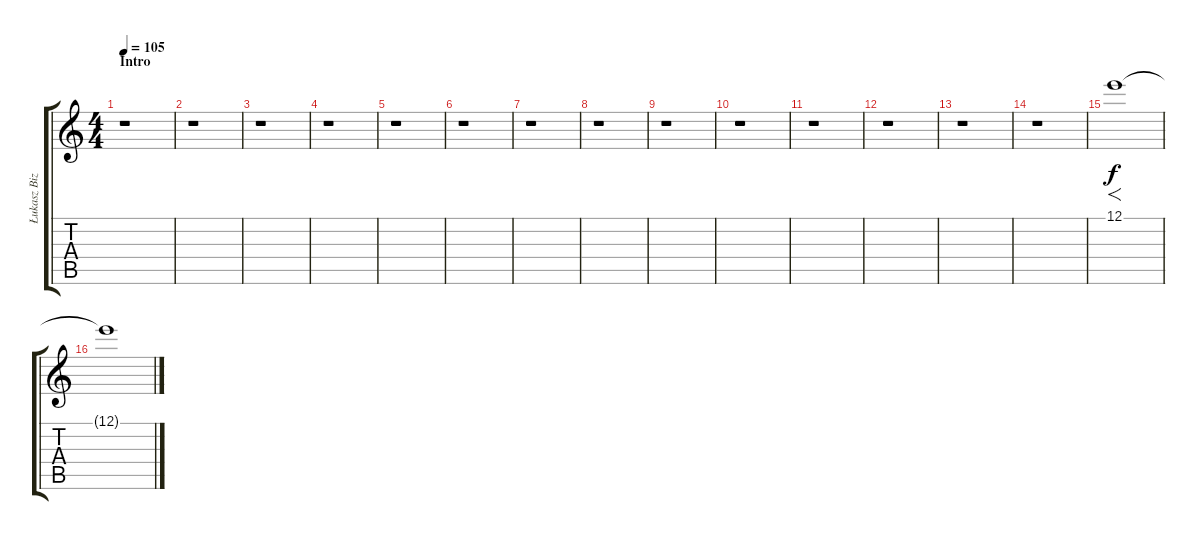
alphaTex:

\track ("Łukasz Bizoń (lead guitar)" "Łukasz Biz") {instrument distortionguitar}
\staff {score tabs}
\tuning (E4 B3 G3 D3 A2 E2) {hide}
\ts (4 4)
\section ("" "Intro")
\tempo 105
\clef g2
\ks c
r.1{dy f instrument distortionguitar} |
r.1 |
r.1 |
r.1 |
r.1 |
r.1 |
r.1 |
r.1 |
r.1 |
r.1 |
r.1 |
r.1 |
r.1 |
r.1 |
12.1.1{f} |
12.1{t}.1
